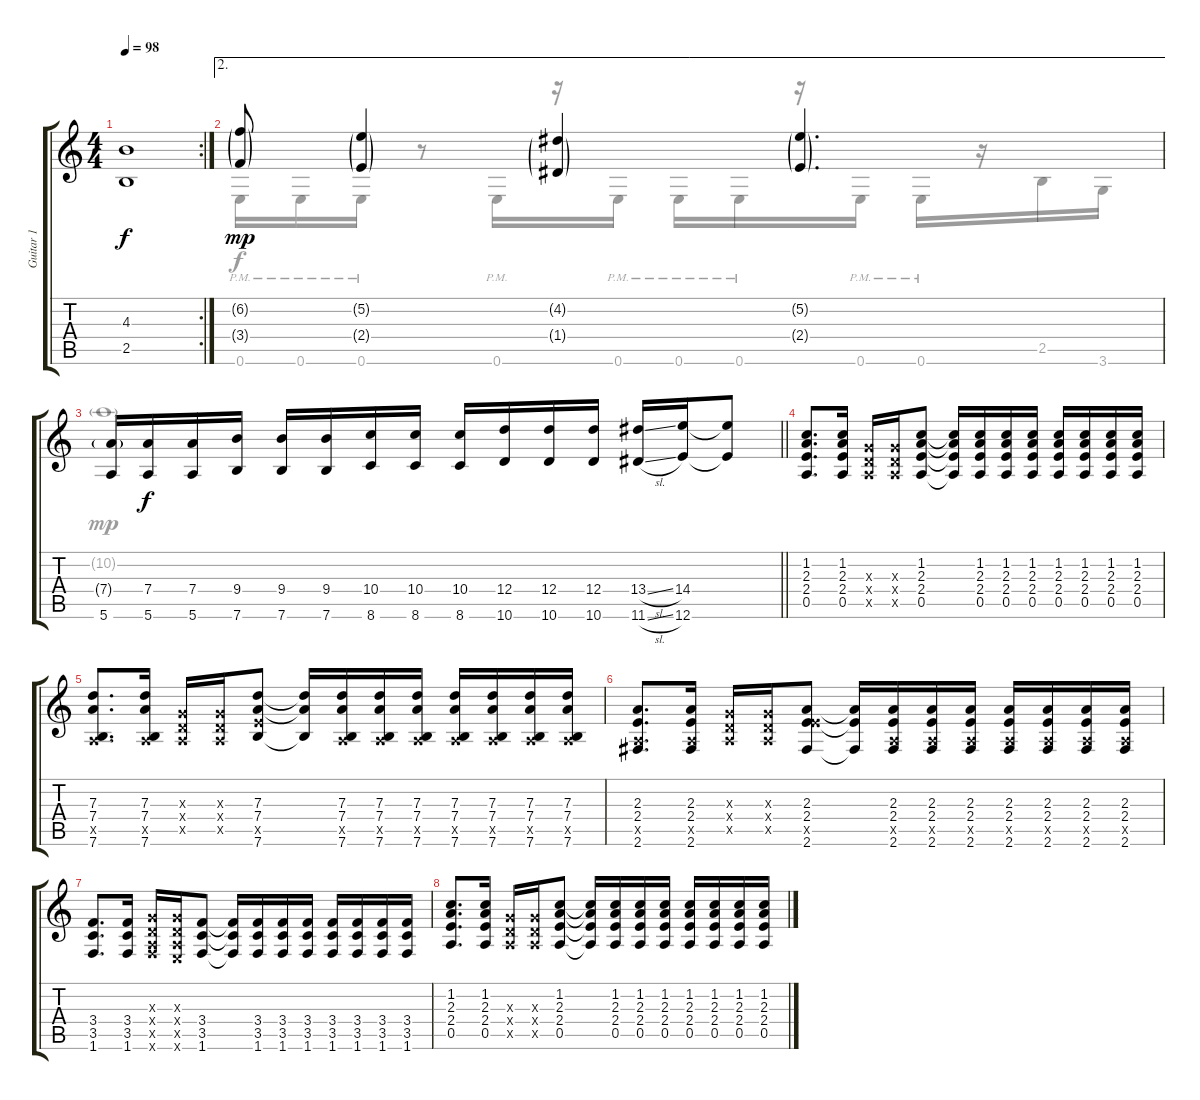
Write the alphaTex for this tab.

\track ("Guitar 1" "Guitar 1") {instrument distortionguitar}
\staff {score tabs}
\tuning (E4 B3 G3 D3 A2 E2) {hide}
\voice
\rc 2
\ts (4 4)
\tempo 98
\clef g2
\ks aminor
(4.3{t} 2.5{t}).1{dy f} |
\ae 2
(6.2{g} 3.4{g}).8{dy mp} (5.2{g} 2.4{g}).4 (4.2{g} 1.4{g}).4 (5.2{g} 2.4{g}).4{d} |
\barLineRight lightlight
(7.4{g} 5.6).16 (7.4 5.6).16{dy f} (7.4 5.6).16 (9.4 7.6).16 (9.4 7.6).16 (9.4 7.6).16 (10.4 8.6).16 (10.4 8.6).16 (10.4 8.6).16 (12.4 10.6).16 (12.4 10.6).16 (12.4 10.6).16 (13.4{sl} 11.6{sl}).16 (14.4 12.6).16 (14.4{t} 12.6{t}).8 |
(1.2 2.3 2.4 0.5).8{d} (1.2 2.3 2.4 0.5).16 (0.3{x} 0.4{x} 0.5{x}).16 (0.3{x} 0.4{x} 0.5{x}).16 (1.2 2.3 2.4 0.5).8 (1.2{t} 2.3{t} 2.4{t} 0.5{t}).16 (1.2 2.3 2.4 0.5).16 (1.2 2.3 2.4 0.5).16 (1.2 2.3 2.4 0.5).16 (1.2 2.3 2.4 0.5).16 (1.2 2.3 2.4 0.5).16 (1.2 2.3 2.4 0.5).16 (1.2 2.3 2.4 0.5).16 |
(7.3 7.4 0.5{x} 7.6).8{d} (7.3 7.4 0.5{x} 7.6).16 (0.3{x} 0.4{x} 0.5{x}).16 (0.3{x} 0.4{x} 0.5{x}).16 (7.3 7.4 7.5{x} 7.6).8 (7.3{t} 7.4{t} 7.6{t}).16 (7.3 7.4 0.5{x} 7.6).16 (7.3 7.4 0.5{x} 7.6).16 (7.3 7.4 0.5{x} 7.6).16 (7.3 7.4 0.5{x} 7.6).16 (7.3 7.4 0.5{x} 7.6).16 (7.3 7.4 0.5{x} 7.6).16 (7.3 7.4 0.5{x} 7.6).16 |
(2.3 2.4 0.5{x} 2.6).8{d} (2.3 2.4 0.5{x} 2.6).16 (0.3{x} 0.4{x} 0.5{x}).16 (0.3{x} 0.4{x} 0.5{x}).16 (2.3 2.4 7.5{x} 2.6).8 (2.3{t} 2.4{t} 2.6{t}).16 (2.3 2.4 0.5{x} 2.6).16 (2.3 2.4 0.5{x} 2.6).16 (2.3 2.4 0.5{x} 2.6).16 (2.3 2.4 0.5{x} 2.6).16 (2.3 2.4 0.5{x} 2.6).16 (2.3 2.4 0.5{x} 2.6).16 (2.3 2.4 0.5{x} 2.6).16 |
(3.4 3.5 1.6).8{d} (3.4 3.5 1.6).16 (0.3{x} 0.4{x} 0.5{x} 1.6{x}).16 (0.3{x} 0.4{x} 0.5{x} 0.6{x}).16 (3.4 3.5 1.6).8 (3.4{t} 3.5{t} 1.6{t}).16 (3.4 3.5 1.6).16 (3.4 3.5 1.6).16 (3.4 3.5 1.6).16 (3.4 3.5 1.6).16 (3.4 3.5 1.6).16 (3.4 3.5 1.6).16 (3.4 3.5 1.6).16 |
(1.2 2.3 2.4 0.5).8{d} (1.2 2.3 2.4 0.5).16 (0.3{x} 0.4{x} 0.5{x}).16 (0.3{x} 0.4{x} 0.5{x}).16 (1.2 2.3 2.4 0.5).8 (1.2{t} 2.3{t} 2.4{t} 0.5{t}).16 (1.2 2.3 2.4 0.5).16 (1.2 2.3 2.4 0.5).16 (1.2 2.3 2.4 0.5).16 (1.2 2.3 2.4 0.5).16 (1.2 2.3 2.4 0.5).16 (1.2 2.3 2.4 0.5).16 (1.2 2.3 2.4 0.5).16
\voice
\clef g2
\ottava regular
\simile none
\ks aminor
|
0.6{pm}.16 0.6{pm}.16 0.6{pm}.16 r.8 0.6{pm}.16 r.16 0.6{pm}.16 0.6{pm}.16 0.6{pm}.16 r.16 0.6{pm}.16 0.6{pm}.16 r.16 2.5.16 3.6.16 |
\barLineRight lightlight
10.2{g}.1{dy mp} |
|
|
|
|
